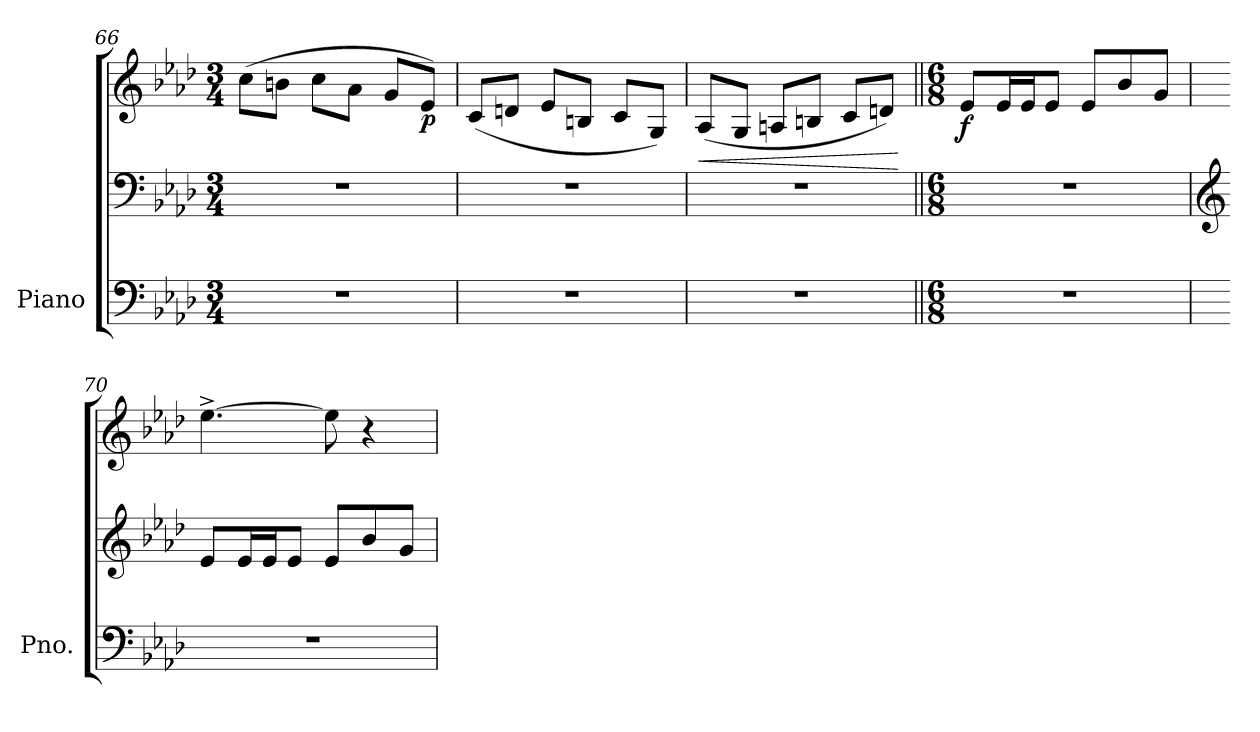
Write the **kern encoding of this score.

**kern	**kern	**kern	**dynam
*part1	*part1	*part1	*part1
*staff3	*staff2	*staff1	*staff1/2/3
*I"Piano	*	*	*
*I'Pno.	*	*	*
*clefF4	*clefF4	*clefG2	*
*k[b-e-a-d-]	*k[b-e-a-d-]	*k[b-e-a-d-]	*
*M3/4	*M3/4	*M3/4	*
=66	=66	=66	=66
2.r	2.r	(>8cc\L	.
.	.	8bn\J	.
.	.	8cc\L	.
.	.	8a-\J	.
.	.	8g/L	.
!	!	!	!LO:DY:b
.	.	8e-/J)	p
=67	=67	=67	=67
2.r	2.r	(<8c/L	.
.	.	8dn/J	.
.	.	8e-/L	.
.	.	8Bn/J	.
.	.	8c/L	.
.	.	8G/J)	.
=68	=68	=68	=68
!	!	!	!LO:HP:b
2.r	2.r	(<8A-/L	<
.	.	8G/J	.
.	.	8An/L	.
.	.	8Bn/J	.
.	.	8c/L	.
.	.	8dn/J)	.
.	.	.	[
=69||	=69||	=69||	=69||
*M6/8	*M6/8	*M6/8	*
*	*	*MM120	*
!	!	!	!LO:DY:b
2.r	2.r	8e-/L	f
.	.	16e-/L	.
.	.	16e-/J	.
.	.	8e-/J	.
.	.	8e-/L	.
.	.	8b-/	.
.	.	8g/J	.
=70	=70	=70	=70
*	*clefG2	*	*
2.r	8e-/L	[4.ee-^\	.
.	16e-/L	.	.
.	16e-/J	.	.
.	8e-/J	.	.
.	8e-/L	8ee-\]	.
.	8b-/	4r	.
.	8g/J	.	.
=	=	=	=
*-	*-	*-	*-
